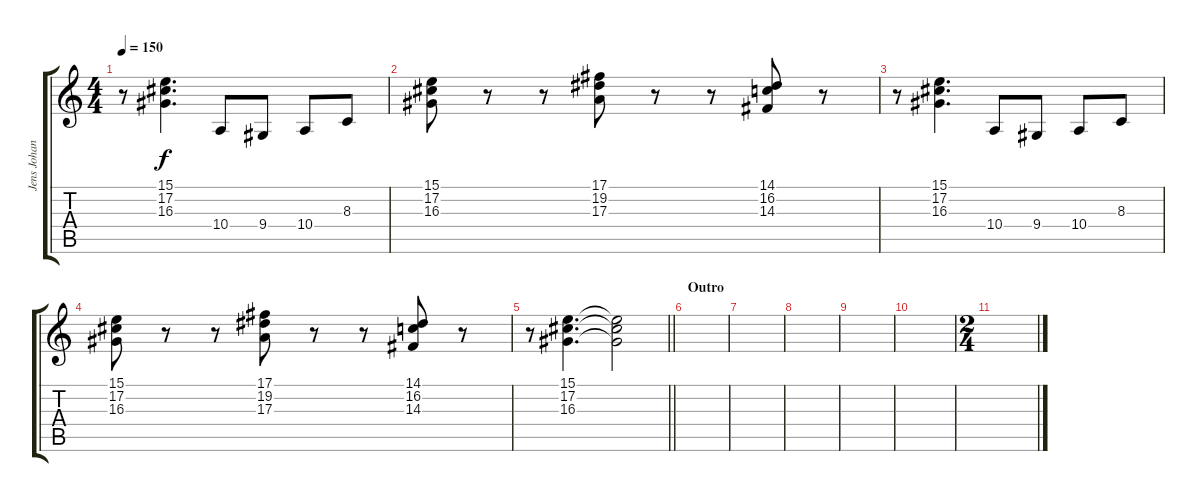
\track ("Jens Johansson" "Jens Johan") {instrument synthbrass1}
\staff {score tabs}
\tuning (Db4 Ab3 E3 B2 Gb2 Db2) {hide}
\ts (4 4)
\tempo 150
\clef g2
\ks c
r.8{dy f} (15.1 17.2 16.3).4{d} 10.4.8 9.4.8 10.4.8 8.3.8 |
(15.1 17.2 16.3).8 r.8 r.8 (17.1 19.2 17.3).8 r.8 r.8 (14.1 16.2 14.3).8 r.8 |
r.8 (15.1 17.2 16.3).4{d} 10.4.8 9.4.8 10.4.8 8.3.8 |
(15.1 17.2 16.3).8 r.8 r.8 (17.1 19.2 17.3).8 r.8 r.8 (14.1 16.2 14.3).8 r.8 |
\barLineRight lightlight
r.8 (15.1 17.2 16.3).4{d} (15.1{t} 17.2{t} 16.3{t}).2 |
\section ("" "Outro")
|
|
|
|
|
\ts (2 4)
